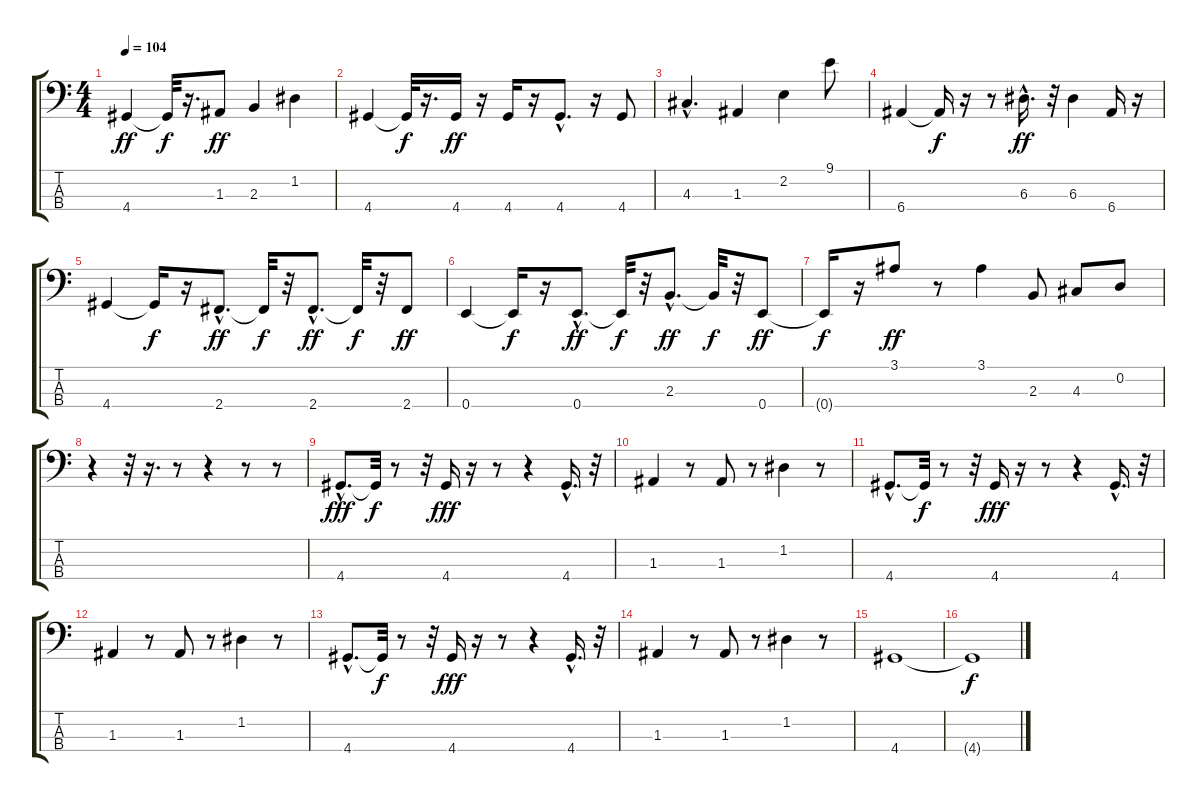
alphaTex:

\track "" {instrument fretlessbass}
\staff {score tabs}
\tuning (G2 D2 A1 E1) {hide}
\ts (4 4)
\tempo 104
\clef f4
\ks c
4.4.4{dy ff} 4.4{t}.32{dy f} r.16{d} 1.3.8{dy ff} 2.3.4 1.2.4 |
4.4.4 4.4{t}.32{dy f} r.16{d} 4.4.16{dy ff} r.16 4.4.16 r.16 4.4{hac}.8{d} r.16 4.4.8 |
4.3{hac}.4{d} 1.3.4 2.2.4 9.1.8 |
6.4.4 6.4{t}.16{dy f} r.16 r.8 6.3{hac}.16{d dy ff} r.32 6.3.4 6.4.16 r.16 |
4.4.4 4.4{t}.16{dy f} r.16 2.4{hac}.8{d dy ff} 2.4{t}.32{dy f} r.32 2.4{hac}.8{d dy ff} 2.4{t}.32{dy f} r.32 2.4.8{dy ff} |
0.4.4 0.4{t}.16{dy f} r.16 0.4{hac}.8{d dy ff} 0.4{t}.32{dy f} r.32 2.3{hac}.8{d dy ff} 2.3{t}.32{dy f} r.32 0.4.8{dy ff} |
0.4{t}.16{dy f} r.16 3.1.8{dy ff} r.8 3.1.4 2.3.8 4.3.8 0.2.8 |
r.4 r.32 r.16{d} r.8 r.4 r.8 r.8 |
4.4{hac}.8{d dy fff} 4.4{t}.32{dy f} r.8 r.32 4.4.16{dy fff} r.16 r.8 r.4 4.4{hac}.16{d} r.32 |
1.3.4 r.8 1.3.8 r.8 1.2.4 r.8 |
4.4{hac}.8{d} 4.4{t}.32{dy f} r.8 r.32 4.4.16{dy fff} r.16 r.8 r.4 4.4{hac}.16{d} r.32 |
1.3.4 r.8 1.3.8 r.8 1.2.4 r.8 |
4.4{hac}.8{d} 4.4{t}.32{dy f} r.8 r.32 4.4.16{dy fff} r.16 r.8 r.4 4.4{hac}.16{d} r.32 |
1.3.4 r.8 1.3.8 r.8 1.2.4 r.8 |
4.4.1 |
4.4{t}.1{dy f}
